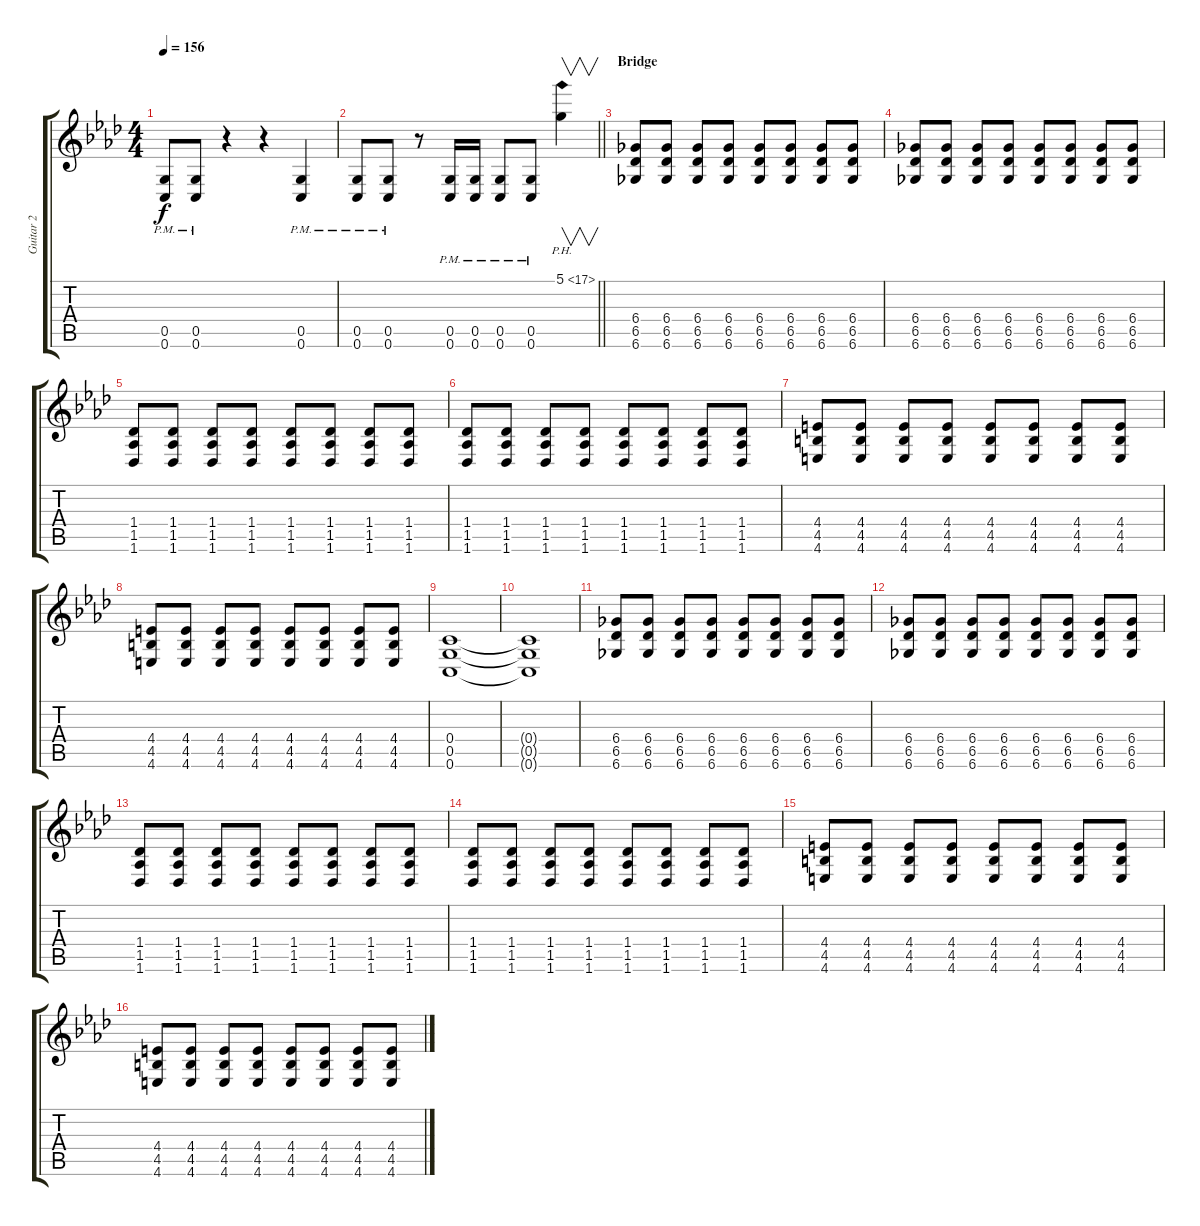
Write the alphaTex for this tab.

\track ("Guitar 2" "Guitar 2") {instrument overdrivenguitar}
\staff {score tabs}
\tuning (D4 A3 F3 C3 G2 C2) {hide}
\ts (4 4)
\tempo 156
\clef g2
\ks fminor
(0.5{pm} 0.6{pm}).8{dy f} (0.5{pm} 0.6{pm}).8 r.4 r.4 (0.5{pm} 0.6{pm}).4 |
\barLineRight lightlight
(0.5{pm} 0.6{pm}).8 (0.5{pm} 0.6{pm}).8 r.8 (0.5{pm} 0.6{pm}).16 (0.5{pm} 0.6{pm}).16 (0.5{pm} 0.6{pm}).8 (0.5{pm} 0.6{pm}).8 5.1{ph 12}.4{v} |
\section ("" "Bridge")
(6.4 6.5 6.6).8 (6.4 6.5 6.6).8 (6.4 6.5 6.6).8 (6.4 6.5 6.6).8 (6.4 6.5 6.6).8 (6.4 6.5 6.6).8 (6.4 6.5 6.6).8 (6.4 6.5 6.6).8 |
(6.4 6.5 6.6).8 (6.4 6.5 6.6).8 (6.4 6.5 6.6).8 (6.4 6.5 6.6).8 (6.4 6.5 6.6).8 (6.4 6.5 6.6).8 (6.4 6.5 6.6).8 (6.4 6.5 6.6).8 |
(1.4 1.5 1.6).8 (1.4 1.5 1.6).8 (1.4 1.5 1.6).8 (1.4 1.5 1.6).8 (1.4 1.5 1.6).8 (1.4 1.5 1.6).8 (1.4 1.5 1.6).8 (1.4 1.5 1.6).8 |
(1.4 1.5 1.6).8 (1.4 1.5 1.6).8 (1.4 1.5 1.6).8 (1.4 1.5 1.6).8 (1.4 1.5 1.6).8 (1.4 1.5 1.6).8 (1.4 1.5 1.6).8 (1.4 1.5 1.6).8 |
(4.4 4.5 4.6).8 (4.4 4.5 4.6).8 (4.4 4.5 4.6).8 (4.4 4.5 4.6).8 (4.4 4.5 4.6).8 (4.4 4.5 4.6).8 (4.4 4.5 4.6).8 (4.4 4.5 4.6).8 |
(4.4 4.5 4.6).8 (4.4 4.5 4.6).8 (4.4 4.5 4.6).8 (4.4 4.5 4.6).8 (4.4 4.5 4.6).8 (4.4 4.5 4.6).8 (4.4 4.5 4.6).8 (4.4 4.5 4.6).8 |
(0.4 0.5 0.6).1 |
(0.4{t} 0.5{t} 0.6{t}).1 |
(6.4 6.5 6.6).8 (6.4 6.5 6.6).8 (6.4 6.5 6.6).8 (6.4 6.5 6.6).8 (6.4 6.5 6.6).8 (6.4 6.5 6.6).8 (6.4 6.5 6.6).8 (6.4 6.5 6.6).8 |
(6.4 6.5 6.6).8 (6.4 6.5 6.6).8 (6.4 6.5 6.6).8 (6.4 6.5 6.6).8 (6.4 6.5 6.6).8 (6.4 6.5 6.6).8 (6.4 6.5 6.6).8 (6.4 6.5 6.6).8 |
(1.4 1.5 1.6).8 (1.4 1.5 1.6).8 (1.4 1.5 1.6).8 (1.4 1.5 1.6).8 (1.4 1.5 1.6).8 (1.4 1.5 1.6).8 (1.4 1.5 1.6).8 (1.4 1.5 1.6).8 |
(1.4 1.5 1.6).8 (1.4 1.5 1.6).8 (1.4 1.5 1.6).8 (1.4 1.5 1.6).8 (1.4 1.5 1.6).8 (1.4 1.5 1.6).8 (1.4 1.5 1.6).8 (1.4 1.5 1.6).8 |
(4.4 4.5 4.6).8 (4.4 4.5 4.6).8 (4.4 4.5 4.6).8 (4.4 4.5 4.6).8 (4.4 4.5 4.6).8 (4.4 4.5 4.6).8 (4.4 4.5 4.6).8 (4.4 4.5 4.6).8 |
(4.4 4.5 4.6).8 (4.4 4.5 4.6).8 (4.4 4.5 4.6).8 (4.4 4.5 4.6).8 (4.4 4.5 4.6).8 (4.4 4.5 4.6).8 (4.4 4.5 4.6).8 (4.4 4.5 4.6).8
